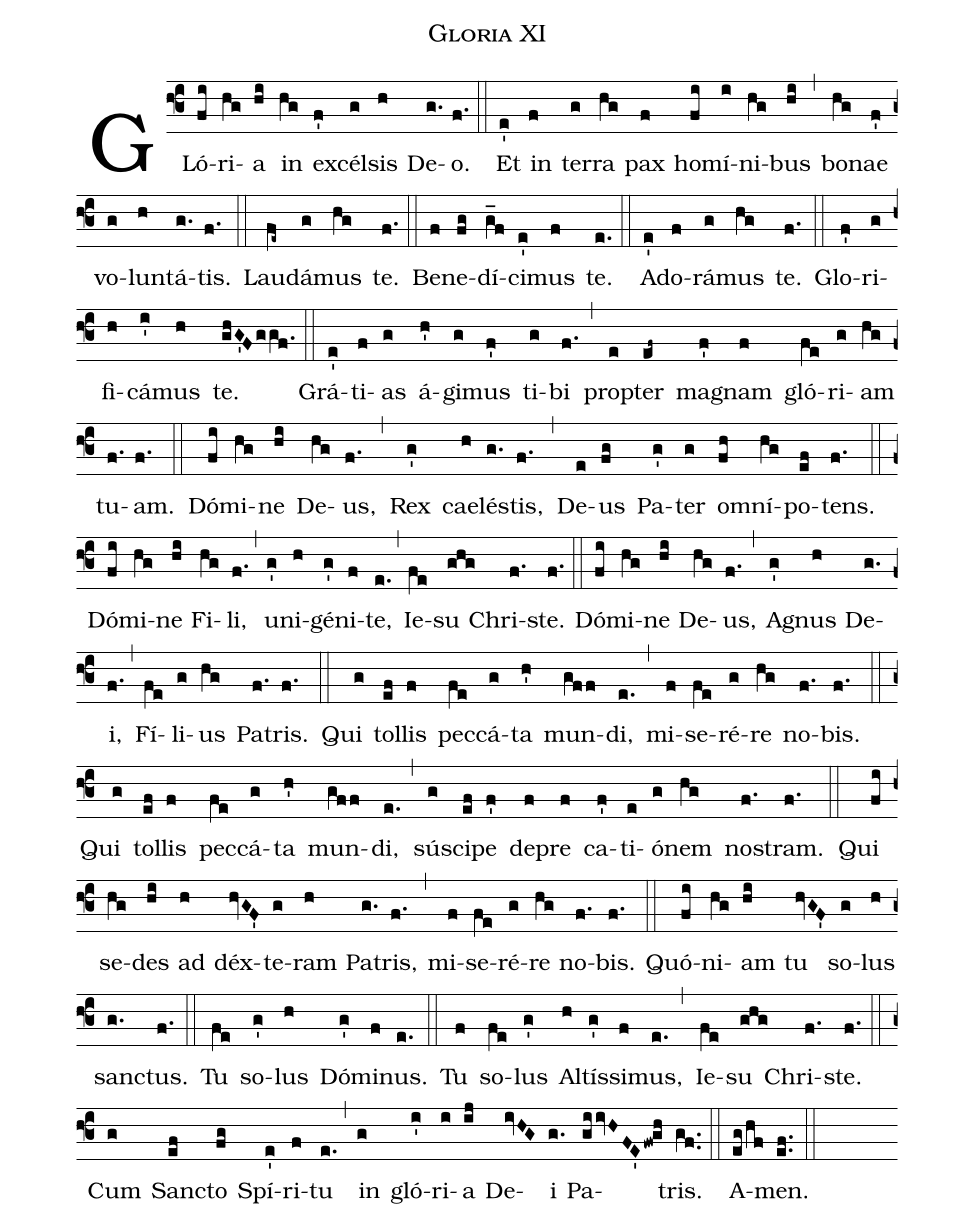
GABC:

name:Gloria XI;
%%
(f3) GLó(fi)ri(hg)a(hi) in(hg) ex(f')cél(g)sis(h) De(g.)o.(f.)  (::)
Et(e') in(f) te(g)rra(hg) pax(f) ho(fi)mí(i)ni(hg)bus(hi) (,)
bo(hg)nae(f') vo(g)lun(h)tá(g.)tis.(f.) (::)
Lau(fe~)dá(g)mus(hg) te.(f.) (::)
Be(f)ne(fg)dí(g_f)ci(e')mus(f) te.(e.) (::)
A(e')do(f)rá(g)mus(hg) te.(f.) (::)
Glo(f')ri(g)fi(h)cá(i')mus(h) te.(ghG'Fggf.) (::)
Grá(e')ti(f)as(g) á(h')gi(g)mus(f') ti(g)bi(f.) (,)
pro(e)pter(ef~) ma(f')gnam(f) gló(fe)ri(g)am(hg) tu(f.)am.(f.) (::)
Dó(fi)mi(hg)ne(hi) De(hg)us,(f.) (,)
Rex(g') cae(h)lés(g.)tis,(f.) (,)
De(e)us(fg) Pa(g')ter(g) o(fh)mní(hg)po(ef)tens.(f.) (::)
 Dó(fi)mi(hg)ne(hi) Fi(hg)li,(f.) (,)
u(g')ni(h)gé(g')ni(f)te,(e.) (,)
Ie(fe)su(ghg) Chri-(f.)ste.(f.) (::)
Dó(fi)mi(hg)ne(hi) De(hg)us,(f.) (,)
A(g')gnus(h) De(g.)i,(f.) (,)
Fí(fe)li(g)us(hg) Pa(f.)tris.(f.) (::)
Qui(g) tol(ef)lis(f) pec(fe)cá(g)ta(h') mun(gff)di,(e.) (,)
mi(f)se(fe)ré(g)re(hg) no(f.)bis.(f.) (::)
Qui(g) tol(ef)lis(f) pec(fe)cá(g)ta(h') mun(gff)di,(e.) (,)
sús(g)ci(ef)pe(f') de(f)pre(f) ca(f')ti(e)ó(g)nem(hg) no(f.)stram.(f.) (::)
Qui(fi) se(hg)des(hi) ad(h) déx(hvGF')te(g)ram(h) Pa(g.)tris,(f.) (,)
mi(f)se(fe)ré(g)re(hg) no(f.)bis.(f.) (::)
Quó(fi)ni(hg)am(hi) tu(hvGF') so(g)lus(h) san(g.)ctus.(f.) (::)
Tu(fe) so(g')lus(h) Dó(g')mi(f)nus.(e.) (::)
Tu(f) so(fe)lus(g') Al(h)tís(g')si(f)mus,(e.) (,)
Ie(fe)su(ghg) Chri-(f.)ste.(f.) (::)
Cum(g) San(ef)cto(fg) Spí(e')ri(f)tu(e.) (,)
in(g) gló(i')ri(i)a(ij) De(ivHG)i(g.) Pa(giivHFE'fw!gh)tris.(gf..) (::)
A-(eg/hf)men.(ef..) (::)
